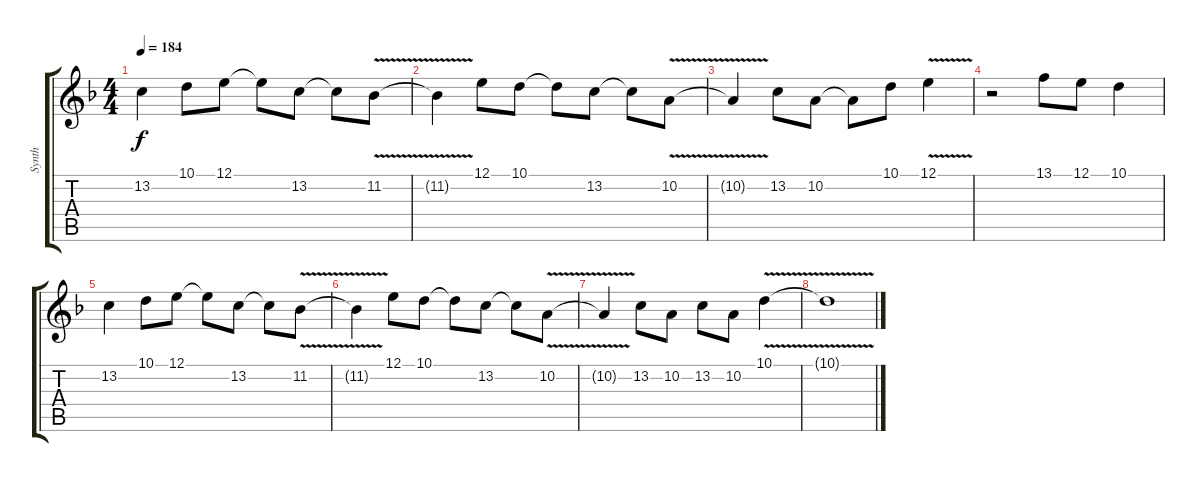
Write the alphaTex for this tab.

\track ("Synth" "Synth") {instrument lead2sawtooth}
\staff {score tabs}
\tuning (E4 B3 G3 D3 A2 E2) {hide}
\ts (4 4)
\tempo 184
\clef g2
\ks f
13.2.4{dy f} 10.1.8 12.1.8 12.1{t}.8 13.2.8 13.2{t}.8 11.2{v}.8 |
11.2{t}.4 12.1.8 10.1.8 10.1{t}.8 13.2.8 13.2{t}.8 10.2{v}.8 |
10.2{t}.4 13.2.8 10.2.8 10.2{t}.8 10.1.8 12.1{v}.4 |
r.2 13.1.8 12.1.8 10.1.4 |
13.2.4 10.1.8 12.1.8 12.1{t}.8 13.2.8 13.2{t}.8 11.2{v}.8 |
11.2{t}.4 12.1.8 10.1.8 10.1{t}.8 13.2.8 13.2{t}.8 10.2{v}.8 |
10.2{t}.4 13.2.8 10.2.8 13.2.8 10.2.8 10.1{v}.4 |
10.1{t}.1
